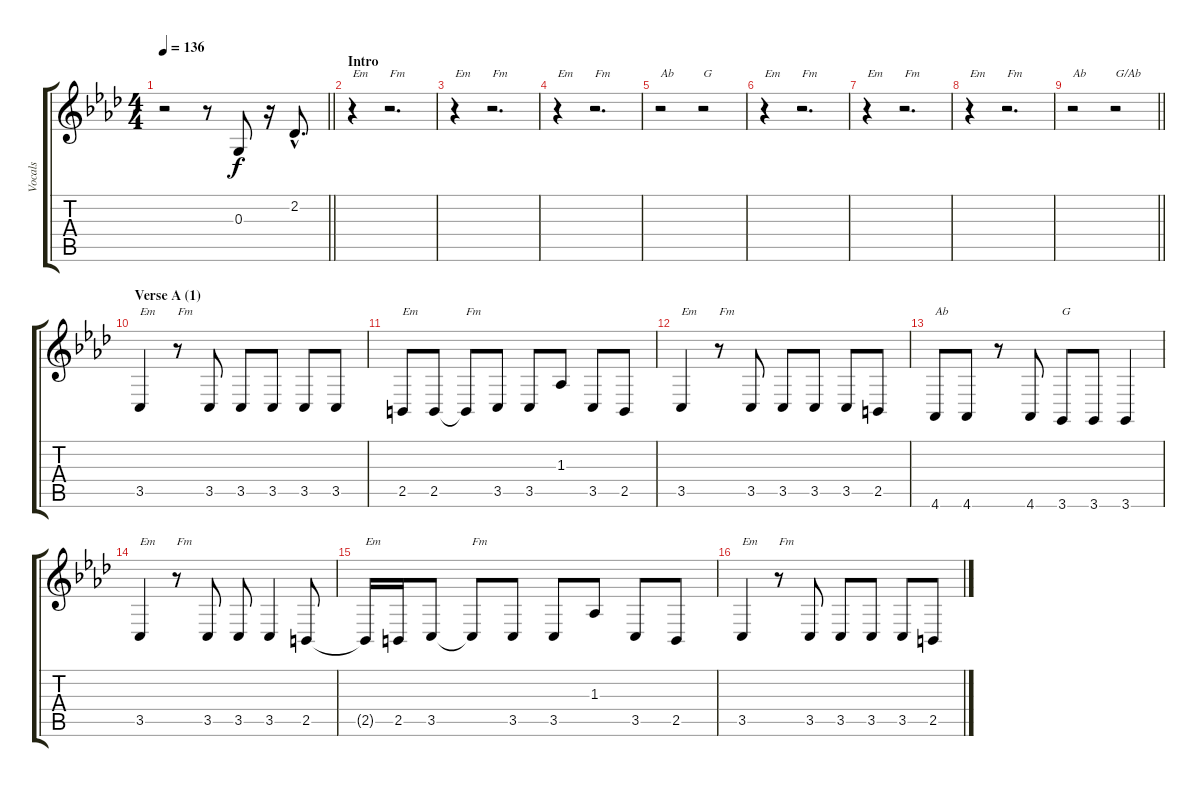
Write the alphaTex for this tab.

\track ("Vocals" "Vocals") {instrument sopranosax}
\staff {score tabs}
\tuning (E4 B3 G3 D3 A2 E2) {hide}
\ts (4 4)
\tempo 136
\clef g2
\barLineRight lightlight
\ks ab
r.2{dy f instrument sopranosax} r.8 0.3.8 r.16 2.2{hac}.8{d} |
\section ("" "Intro")
r.4{txt "Em"} r.2{d txt "Fm"} |
r.4{txt "Em"} r.2{d txt "Fm"} |
r.4{txt "Em"} r.2{d txt "Fm"} |
r.2{txt "Ab"} r.2{txt "G"} |
r.4{txt "Em"} r.2{d txt "Fm"} |
r.4{txt "Em"} r.2{d txt "Fm"} |
r.4{txt "Em"} r.2{d txt "Fm"} |
\barLineRight lightlight
r.2{txt "Ab"} r.2{txt "G/Ab"} |
\section ("" "Verse A (1)")
3.5.4{txt "Em"} r.8{txt "Fm"} 3.5.8 3.5.8 3.5.8 3.5.8 3.5.8 |
2.5.8{txt "Em"} 2.5.8 2.5{t}.8{txt "Fm"} 3.5.8 3.5.8 1.3.8 3.5.8 2.5.8 |
3.5.4{txt "Em"} r.8{txt "Fm"} 3.5.8 3.5.8 3.5.8 3.5.8 2.5.8 |
4.6.8{txt "Ab"} 4.6.8 r.8 4.6.8 3.6.8{txt "G"} 3.6.8 3.6.4 |
3.5.4{txt "Em"} r.8{txt "Fm"} 3.5.8 3.5.8 3.5.4 2.5.8 |
2.5{t}.16{txt "Em"} 2.5.16 3.5.8 3.5{t}.8{txt "Fm"} 3.5.8 3.5.8 1.3.8 3.5.8 2.5.8 |
3.5.4{txt "Em"} r.8{txt "Fm"} 3.5.8 3.5.8 3.5.8 3.5.8 2.5.8
